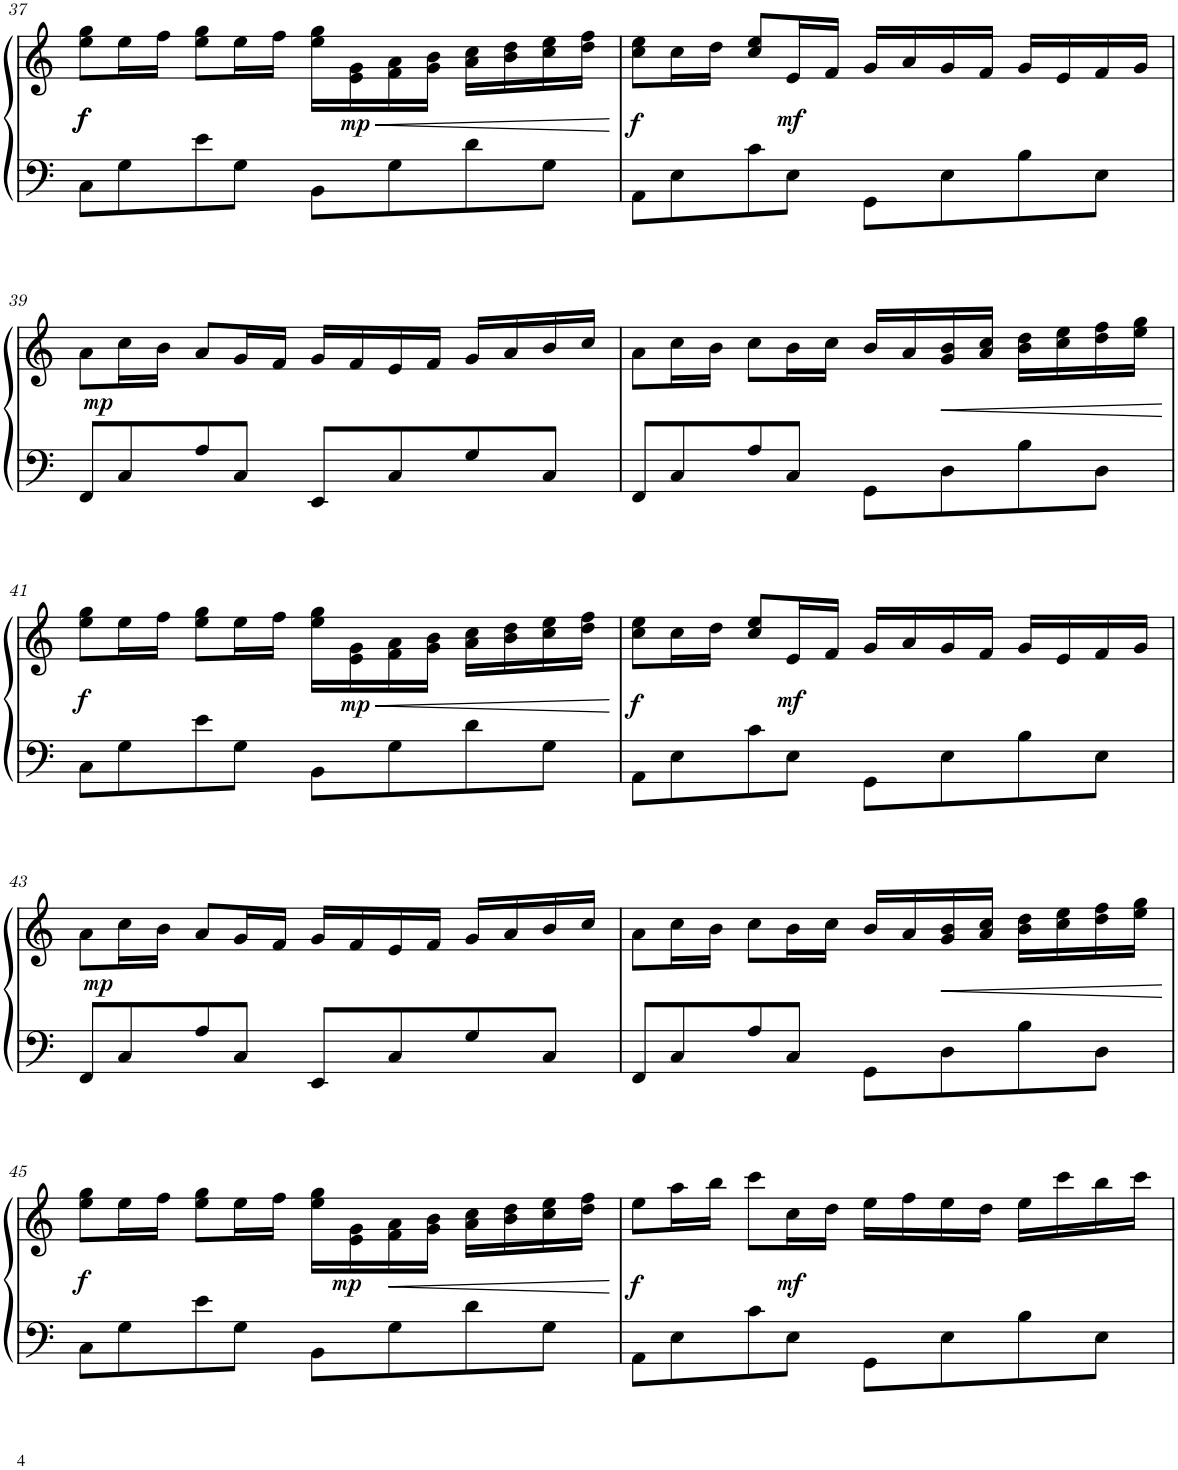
**kern	**kern	**dynam
*part1	*part1	*part1
*staff2	*staff1	*staff1/2
*I"Piano	*	*
*I'Pno.	*	*
!!LO:PB:g=z
*clefF4	*clefG2	*
*k[]	*k[]	*
*M4/4	*M4/4	*
=37	=37	=37
!	!	!LO:DY:b
!	!	!LO:DY:n=1:b
8C\L	8ee\ 8gg\L	f f
8G\	16ee\L	.
.	16ff\JJ	.
8e\	8ee\ 8gg\L	.
8G\J	16ee\L	.
.	16ff\JJ	.
8BB\L	16ee\ 16gg\LL	.
!	!	!LO:HP:b
!	!	!LO:DY:n=2:b
.	16e\ 16g\	< mp
8G\	16f\ 16a\	.
.	16g\ 16b\JJ	.
8d\	16a\ 16cc\LL	.
.	16b\ 16dd\	.
8G\J	16cc\ 16ee\	.
.	16dd\ 16ff\JJ	.
.	.	[
=38	=38	=38
!	!	!LO:DY:b
8AA\L	8cc\ 8ee\L	f
8E\	16cc\L	.
.	16dd\JJ	.
8c\	8cc/ 8ee/L	.
!	!	!LO:DY:b
8E\J	16e/L	mf
.	16f/JJ	.
8GG\L	16g/LL	.
.	16a/	.
8E\	16g/	.
.	16f/JJ	.
8B\	16g/LL	.
.	16e/	.
8E\J	16f/	.
.	16g/JJ	.
!!LO:LB:g=z
=39	=39	=39
!	!	!LO:DY:b
8FF/L	8a\L	mp
8C/	16cc\L	.
.	16b\JJ	.
8A/	8a/L	.
8C/J	16g/L	.
.	16f/JJ	.
8EE/L	16g/LL	.
.	16f/	.
8C/	16e/	.
.	16f/JJ	.
8G/	16g/LL	.
.	16a/	.
8C/J	16b/	.
.	16cc/JJ	.
=40	=40	=40
8FF/L	8a\L	.
8C/	16cc\L	.
.	16b\JJ	.
8A/	8cc\L	.
8C/J	16b\L	.
.	16cc\JJ	.
8GG\L	16b/LL	.
.	16a/	.
!	!	!LO:HP:b
8D\	16g/ 16b/	<
.	16a/ 16cc/JJ	.
8B\	16b\ 16dd\LL	.
.	16cc\ 16ee\	.
8D\J	16dd\ 16ff\	.
.	16ee\ 16gg\JJ	.
.	.	[
!!LO:LB:g=z
=41	=41	=41
!	!	!LO:DY:b
8C\L	8ee\ 8gg\L	f
8G\	16ee\L	.
.	16ff\JJ	.
8e\	8ee\ 8gg\L	.
8G\J	16ee\L	.
.	16ff\JJ	.
8BB\L	16ee\ 16gg\LL	.
!	!	!LO:HP:b
!	!	!LO:DY:n=1:b
.	16e\ 16g\	< mp
8G\	16f\ 16a\	.
.	16g\ 16b\JJ	.
8d\	16a\ 16cc\LL	.
.	16b\ 16dd\	.
8G\J	16cc\ 16ee\	.
.	16dd\ 16ff\JJ	.
.	.	[
=42	=42	=42
!	!	!LO:DY:b
8AA\L	8cc\ 8ee\L	f
8E\	16cc\L	.
.	16dd\JJ	.
8c\	8cc/ 8ee/L	.
!	!	!LO:DY:b
8E\J	16e/L	mf
.	16f/JJ	.
8GG\L	16g/LL	.
.	16a/	.
8E\	16g/	.
.	16f/JJ	.
8B\	16g/LL	.
.	16e/	.
8E\J	16f/	.
.	16g/JJ	.
!!LO:LB:g=z
=43	=43	=43
!	!	!LO:DY:b
8FF/L	8a\L	mp
8C/	16cc\L	.
.	16b\JJ	.
8A/	8a/L	.
8C/J	16g/L	.
.	16f/JJ	.
8EE/L	16g/LL	.
.	16f/	.
8C/	16e/	.
.	16f/JJ	.
8G/	16g/LL	.
.	16a/	.
8C/J	16b/	.
.	16cc/JJ	.
=44	=44	=44
8FF/L	8a\L	.
8C/	16cc\L	.
.	16b\JJ	.
8A/	8cc\L	.
8C/J	16b\L	.
.	16cc\JJ	.
8GG\L	16b/LL	.
.	16a/	.
!	!	!LO:HP:b
8D\	16g/ 16b/	<
.	16a/ 16cc/JJ	.
8B\	16b\ 16dd\LL	.
.	16cc\ 16ee\	.
8D\J	16dd\ 16ff\	.
.	16ee\ 16gg\JJ	.
.	.	[
!!LO:LB:g=z
=45	=45	=45
!	!	!LO:DY:b
8C\L	8ee\ 8gg\L	f
8G\	16ee\L	.
.	16ff\JJ	.
8e\	8ee\ 8gg\L	.
8G\J	16ee\L	.
.	16ff\JJ	.
8BB\L	16ee\ 16gg\LL	.
!	!	!LO:DY:b
.	16e\ 16g\	mp
!	!	!LO:HP:b
8G\	16f\ 16a\	<
.	16g\ 16b\JJ	.
8d\	16a\ 16cc\LL	.
.	16b\ 16dd\	.
8G\J	16cc\ 16ee\	.
.	16dd\ 16ff\JJ	.
.	.	[
=46	=46	=46
!	!	!LO:DY:b
8AA\L	8ee\L	f
8E\	16aa\L	.
.	16bb\JJ	.
8c\	8ccc\L	.
!	!	!LO:DY:b
8E\J	16cc\L	mf
.	16dd\JJ	.
8GG\L	16ee\LL	.
.	16ff\	.
8E\	16ee\	.
.	16dd\JJ	.
8B\	16ee\LL	.
.	16ccc\	.
8E\J	16bb\	.
.	16ccc\JJ	.
=	=	=
*-	*-	*-
